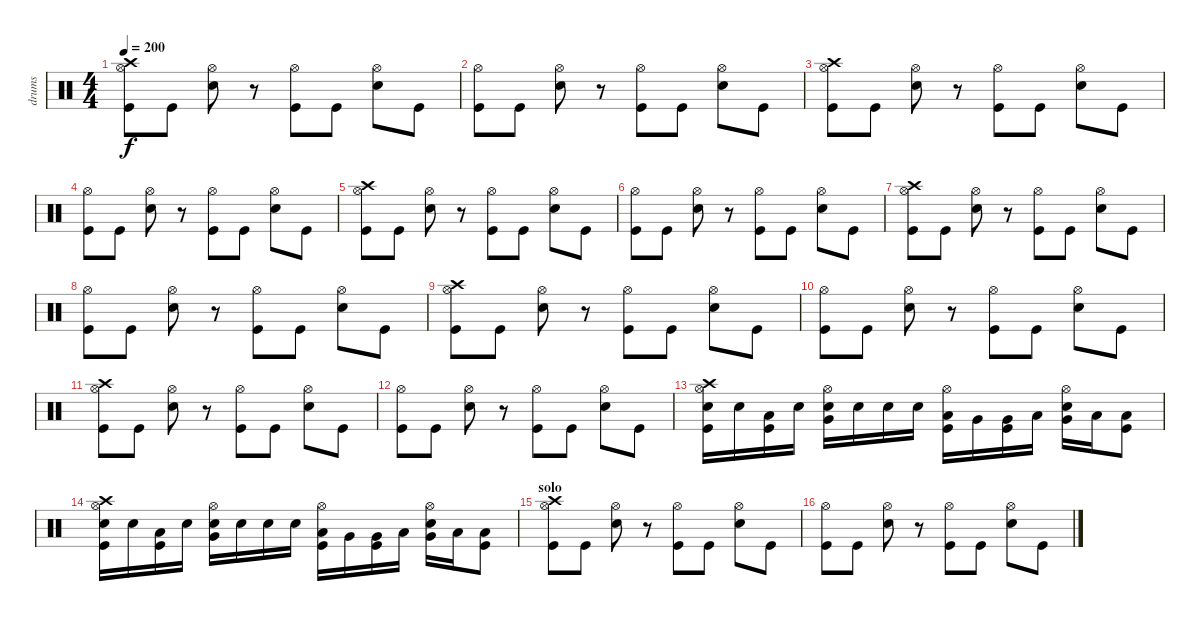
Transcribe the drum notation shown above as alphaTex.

\track ("drums" "drums") {instrument percussion}
\staff {score}
\articulation defaults
\ts (4 4)
\tempo 200
\clef neutral
\ks c
("Hi-Hat (open)" "Crash high (hit)" "Kick (hit)").8{dy f} "Kick (hit)".8 ("Hi-Hat (open)" "Electric Snare (hit)").8 r.8 ("Hi-Hat (open)" "Kick (hit)").8 "Kick (hit)".8 ("Hi-Hat (open)" "Snare (hit) 2").8 "Kick (hit)".8 |
("Hi-Hat (open)" "Kick (hit)").8 "Kick (hit)".8 ("Hi-Hat (open)" "Electric Snare (hit)").8 r.8 ("Hi-Hat (open)" "Kick (hit)").8 "Kick (hit)".8 ("Hi-Hat (open)" "Snare (hit) 2").8 "Kick (hit)".8 |
("Hi-Hat (open)" "Crash high (hit)" "Kick (hit)").8 "Kick (hit)".8 ("Hi-Hat (open)" "Electric Snare (hit)").8 r.8 ("Hi-Hat (open)" "Kick (hit)").8 "Kick (hit)".8 ("Hi-Hat (open)" "Snare (hit) 2").8 "Kick (hit)".8 |
("Hi-Hat (open)" "Kick (hit)").8 "Kick (hit)".8 ("Hi-Hat (open)" "Electric Snare (hit)").8 r.8 ("Hi-Hat (open)" "Kick (hit)").8 "Kick (hit)".8 ("Hi-Hat (open)" "Snare (hit) 2").8 "Kick (hit)".8 |
("Hi-Hat (open)" "Crash high (hit)" "Kick (hit)").8 "Kick (hit)".8 ("Hi-Hat (open)" "Electric Snare (hit)").8 r.8 ("Hi-Hat (open)" "Kick (hit)").8 "Kick (hit)".8 ("Hi-Hat (open)" "Snare (hit) 2").8 "Kick (hit)".8 |
("Hi-Hat (open)" "Kick (hit)").8 "Kick (hit)".8 ("Hi-Hat (open)" "Electric Snare (hit)").8 r.8 ("Hi-Hat (open)" "Kick (hit)").8 "Kick (hit)".8 ("Hi-Hat (open)" "Snare (hit) 2").8 "Kick (hit)".8 |
("Hi-Hat (open)" "Crash high (hit)" "Kick (hit)").8 "Kick (hit)".8 ("Hi-Hat (open)" "Electric Snare (hit)").8 r.8 ("Hi-Hat (open)" "Kick (hit)").8 "Kick (hit)".8 ("Hi-Hat (open)" "Snare (hit) 2").8 "Kick (hit)".8 |
("Hi-Hat (open)" "Kick (hit)").8 "Kick (hit)".8 ("Hi-Hat (open)" "Electric Snare (hit)").8 r.8 ("Hi-Hat (open)" "Kick (hit)").8 "Kick (hit)".8 ("Hi-Hat (open)" "Snare (hit) 2").8 "Kick (hit)".8 |
("Hi-Hat (open)" "Crash high (hit)" "Kick (hit)").8 "Kick (hit)".8 ("Hi-Hat (open)" "Electric Snare (hit)").8 r.8 ("Hi-Hat (open)" "Kick (hit)").8 "Kick (hit)".8 ("Hi-Hat (open)" "Snare (hit) 2").8 "Kick (hit)".8 |
("Hi-Hat (open)" "Kick (hit)").8 "Kick (hit)".8 ("Hi-Hat (open)" "Electric Snare (hit)").8 r.8 ("Hi-Hat (open)" "Kick (hit)").8 "Kick (hit)".8 ("Hi-Hat (open)" "Snare (hit) 2").8 "Kick (hit)".8 |
("Hi-Hat (open)" "Crash high (hit)" "Kick (hit)").8 "Kick (hit)".8 ("Hi-Hat (open)" "Electric Snare (hit)").8 r.8 ("Hi-Hat (open)" "Kick (hit)").8 "Kick (hit)".8 ("Hi-Hat (open)" "Snare (hit) 2").8 "Kick (hit)".8 |
("Hi-Hat (open)" "Kick (hit)").8 "Kick (hit)".8 ("Hi-Hat (open)" "Electric Snare (hit)").8 r.8 ("Hi-Hat (open)" "Kick (hit)").8 "Kick (hit)".8 ("Hi-Hat (open)" "Snare (hit) 2").8 "Kick (hit)".8 |
("Electric Snare (hit)" "Hi-Hat (open)" "Crash high (hit)" "Kick (hit)").16 "Electric Snare (hit)".16 ("Low Floor Tom (hit)" "Kick (hit)").16 "Electric Snare (hit)".16 ("Very Low Tom (hit)" "Hi-Hat (open)" "Electric Snare (hit)").16 "Electric Snare (hit)".16 "Snare (hit) 2".16 "Snare (hit) 2".16 ("Low Tom (hit)" "Hi-Hat (open)" "Kick (hit)").16 "Very Low Tom (hit)".16 ("Very Low Tom (hit)" "Kick (hit)").16 "Low Tom (hit)".16 ("Very Low Tom (hit)" "Hi-Hat (open)" "Snare (hit) 2").16 "Low Floor Tom (hit)".16 ("Low Floor Tom (hit)" "Kick (hit)").8 |
("Electric Snare (hit)" "Hi-Hat (open)" "Crash high (hit)" "Kick (hit)").16 "Electric Snare (hit)".16 ("Low Floor Tom (hit)" "Kick (hit)").16 "Electric Snare (hit)".16 ("Very Low Tom (hit)" "Hi-Hat (open)" "Electric Snare (hit)").16 "Electric Snare (hit)".16 "Snare (hit) 2".16 "Snare (hit) 2".16 ("Low Tom (hit)" "Hi-Hat (open)" "Kick (hit)").16 "Very Low Tom (hit)".16 ("Very Low Tom (hit)" "Kick (hit)").16 "Low Tom (hit)".16 ("Very Low Tom (hit)" "Hi-Hat (open)" "Snare (hit) 2").16 "Low Floor Tom (hit)".16 ("Low Floor Tom (hit)" "Kick (hit)").8 |
\section ("" "solo")
("Crash high (hit)" "Hi-Hat (open)" "Kick (hit)").8 "Kick (hit)".8 ("Hi-Hat (open)" "Electric Snare (hit)").8 r.8 ("Hi-Hat (open)" "Kick (hit)").8 "Kick (hit)".8 ("Hi-Hat (open)" "Snare (hit) 2").8 "Kick (hit)".8 |
("Hi-Hat (open)" "Kick (hit)").8 "Kick (hit)".8 ("Hi-Hat (open)" "Electric Snare (hit)").8 r.8 ("Hi-Hat (open)" "Kick (hit)").8 "Kick (hit)".8 ("Hi-Hat (open)" "Snare (hit) 2").8 "Kick (hit)".8
